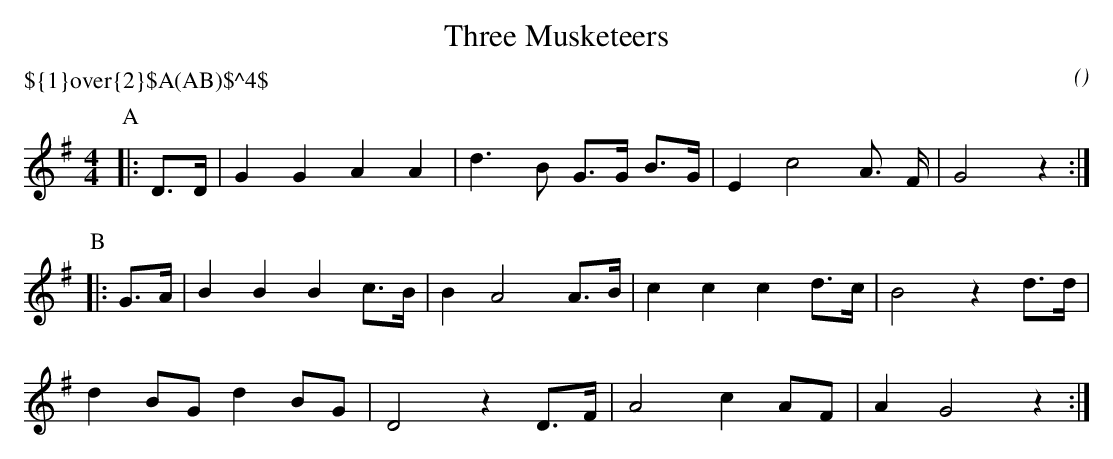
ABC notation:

X:1
T:Three Musketeers
M:4/4
C:
O:
P:${1}\over{2}$A(AB)$^4$
K:G
L:1/16
P:A
 |: D3D | G4 G4 A4 A4 | d6 B2 G3G B3G | E4 c8 A3 F | G8 z4 :|
P:B
 |: G3A | B4 B4 B4 c3B | B4 A8 A3B | c4 c4 c4 d3c | B8 z4 d3d |
 d4 B2G2 d4 B2G2 | D8 z4 D3F | A8 c4 A2F2 | A4 G8 z4 :|
